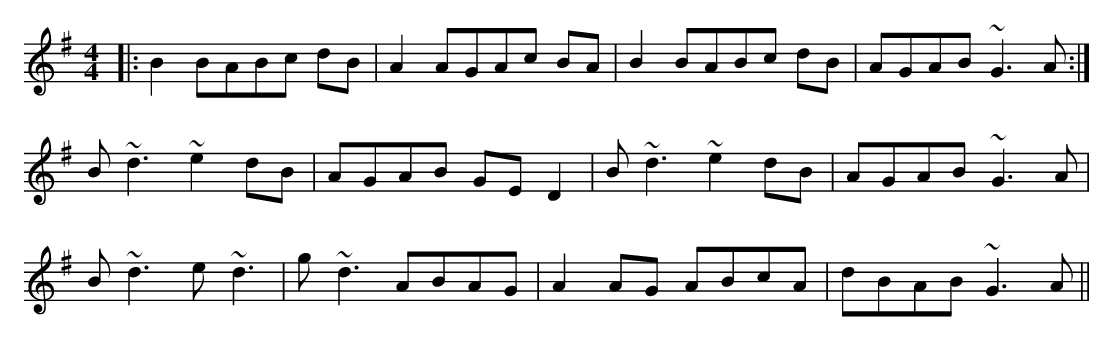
X:1
M:4/4
K:G
|:B2 BABc dB|A2 AGAc BA|B2 BABc dB|AGAB ~G3 A:|
B ~d3 ~e2 dB|AGAB GE D2|B ~d3 ~e2 dB|AGAB ~G3 A|
B ~d3 e ~d3|g ~d3 ABAG|A2 AG ABcA|dBAB ~G3 A||
